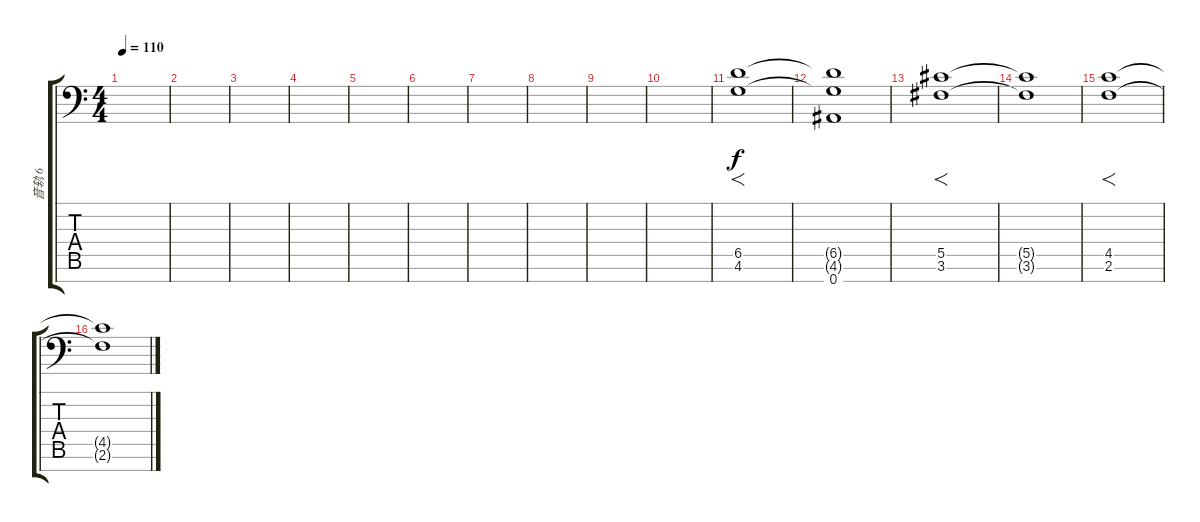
\track ("音轨 6" "音轨 6") {instrument distortionguitar}
\staff {score tabs}
\tuning (Eb4 Bb3 Gb3 Db3 Ab2 Eb2 Bb1) {hide}
\ts (4 4)
\tempo 110
\clef f4
\ks c
|
|
|
|
|
|
|
|
|
|
(6.5 4.6).1{f} |
(6.5{t} 4.6{t} 0.7).1 |
(5.5 3.6).1{f} |
(5.5{t} 3.6{t}).1 |
(4.5 2.6).1{f} |
(4.5{t} 2.6{t}).1
